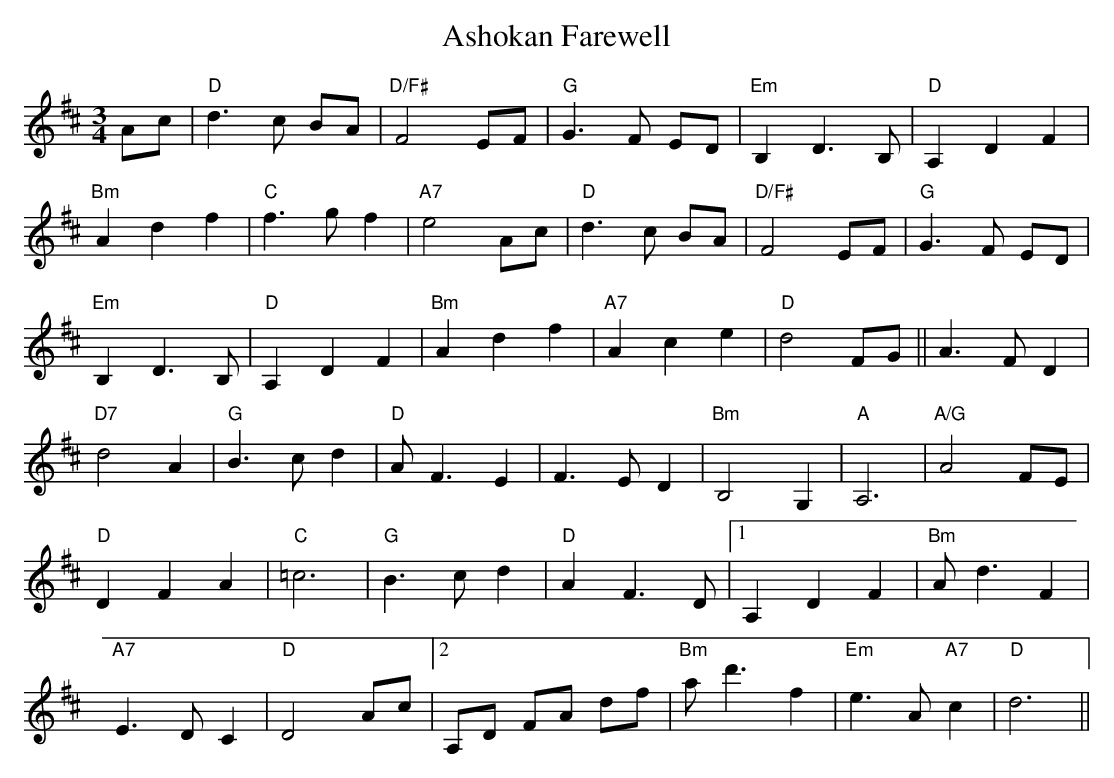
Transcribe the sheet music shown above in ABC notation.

X:1
T: Ashokan Farewell
M: 3/4
L: 1/8
K: Dmaj
Ac|"D"d3c BA|"D/F#"F4 EF|"G"G3F ED|"Em"B,2D3B,|"D"A,2D2F2|
"Bm"A2d2f2|"C"f3gf2|"A7"e4Ac|"D"d3c BA|"D/F#"F4 EF|"G"G3F ED|
"Em"B,2D3B,|"D"A,2D2F2|"Bm"A2d2f2|"A7"A2c2e2|"D"d4FG||A3 FD2|
"D7"d4A2|"G"B3cd2|"D"AF3E2|F3ED2|"Bm"B,4G,2|"A"A,6|"A/G"A4 FE|
"D"D2F2A2|"C"=c6|"G"B3cd2|"D"A2F3D|1A,2D2F2|"Bm"Ad3F2|
"A7"E3DC2|"D"D4 Ac|2A,D FA df|"Bm"ad'3f2|"Em"e3A"A7"c2|"D"d6||
